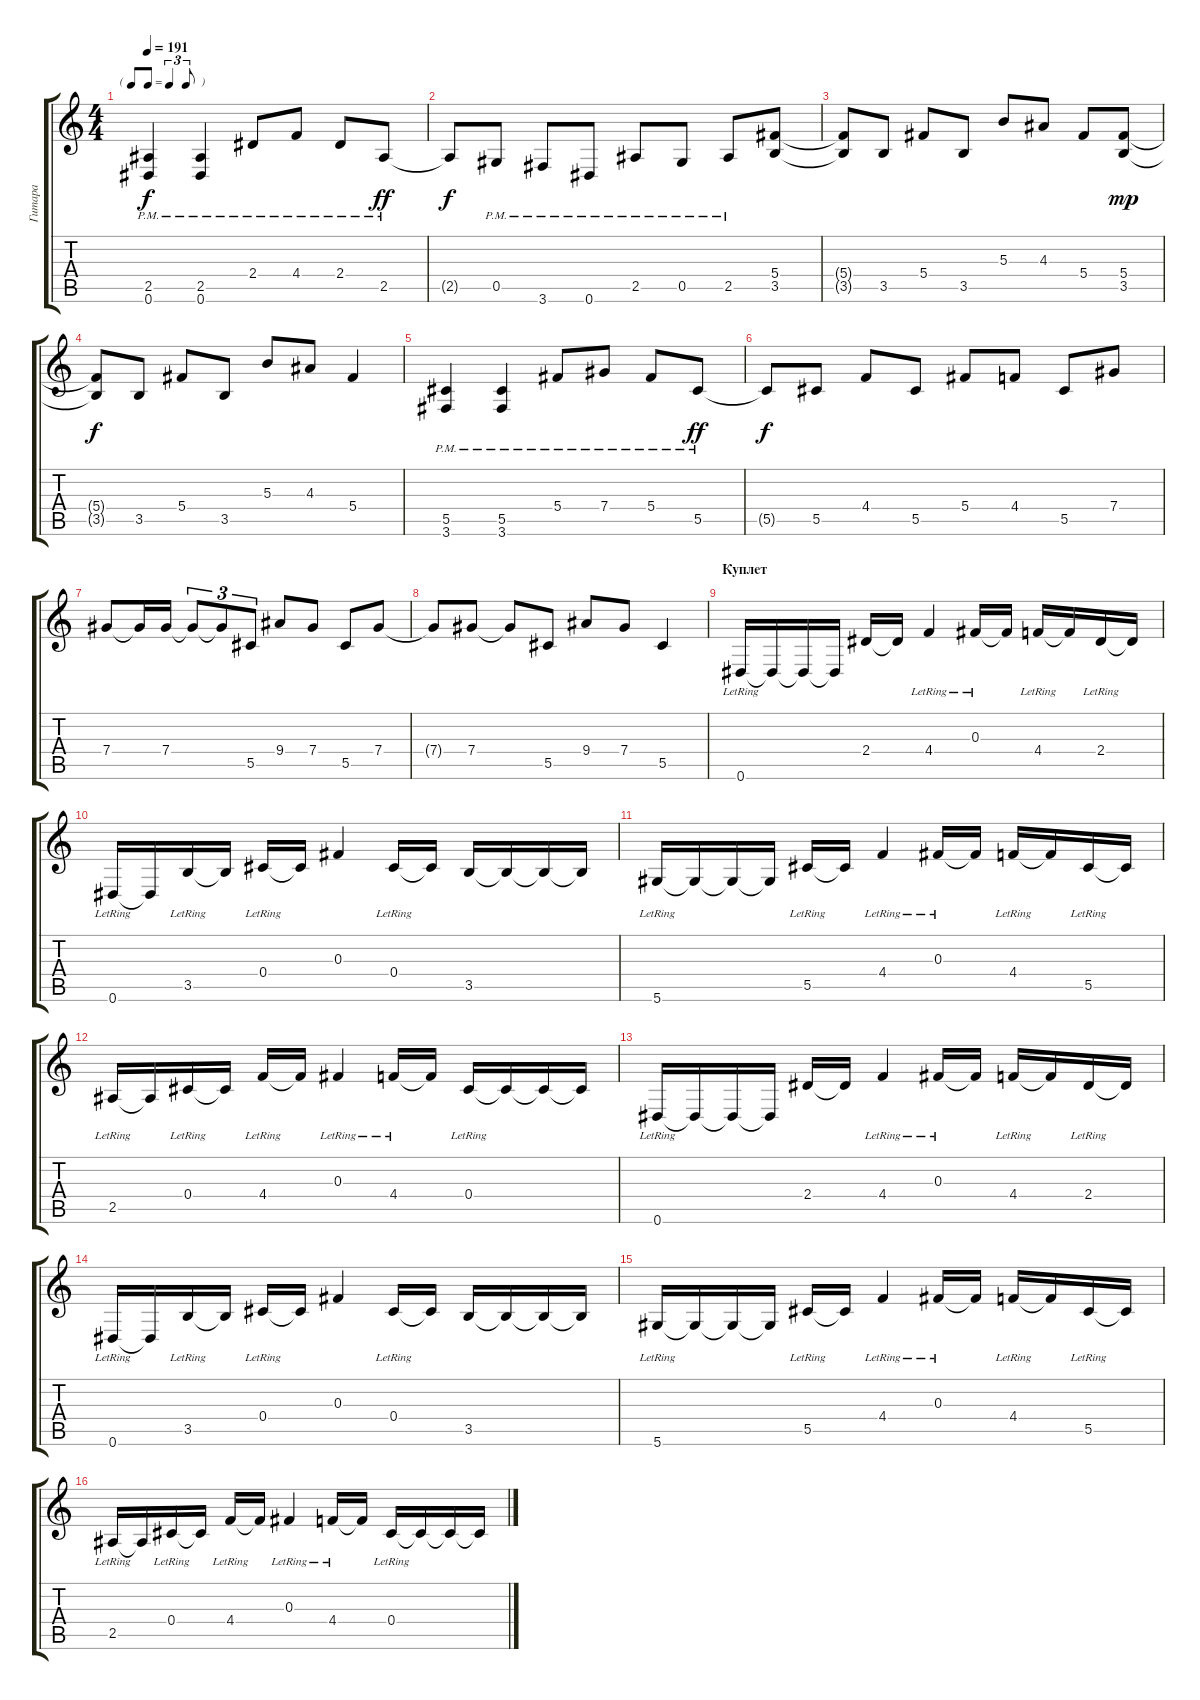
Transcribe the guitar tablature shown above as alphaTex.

\track ("Гитара" "Гитара") {instrument distortionguitar}
\staff {score tabs}
\tuning (Eb4 Bb3 Gb3 Db3 Ab2 Eb2) {hide}
\ts (4 4)
\tf triplet8th
\tempo 191
\clef g2
\ks c
(2.5{pm} 0.6{pm}).4{dy f} (2.5{pm} 0.6{pm}).4 2.4{pm}.8 4.4{pm}.8 2.4{pm}.8 2.5{pm}.8{dy ff} |
2.5{t}.8{dy f} 0.5{pm}.8 3.6{pm}.8 0.6{pm}.8 2.5{pm}.8 0.5{pm}.8 2.5{pm}.8 (5.4 3.5).8 |
(5.4{t} 3.5{t}).8 3.5.8 5.4.8 3.5.8 5.3.8 4.3.8 5.4.8 (5.4 3.5).8{dy mp} |
(5.4{t} 3.5{t}).8{dy f} 3.5.8 5.4.8 3.5.8 5.3.8 4.3.8 5.4.4 |
(5.5{pm} 3.6{pm}).4 (5.5{pm} 3.6{pm}).4 5.4{pm}.8 7.4{pm}.8 5.4{pm}.8 5.5{pm}.8{dy ff} |
5.5{t}.8{dy f} 5.5.8 4.4.8 5.5.8 5.4.8 4.4.8 5.5.8 7.4.8 |
7.4.8 7.4{t}.16 7.4.16 7.4{t}.8{tu (3 2)} 7.4{t}.8{tu (3 2)} 5.5.8{tu (3 2)} 9.4.8 7.4.8 5.5.8 7.4.8 |
7.4{t}.8 7.4.8 7.4{t}.8 5.5.8 9.4.8 7.4.8 5.5.4 |
\section ("" "Куплет")
0.6{lr}.16{volume 10 instrument electricguitarclean} 0.6{t}.16 0.6{t}.16 0.6{t}.16 2.4.16 2.4{t}.16 4.4{lr}.4 0.3{lr}.16 0.3{t}.16 4.4{lr}.16 4.4{t}.16 2.4{lr}.16 2.4{t}.16 |
0.6{lr}.16 0.6{t}.16 3.5{lr}.16 3.5{t}.16 0.4{lr}.16 0.4{t}.16 0.3.4 0.4{lr}.16 0.4{t}.16 3.5.16 3.5{t}.16 3.5{t}.16 3.5{t}.16 |
5.6{lr}.16 5.6{t}.16 5.6{t}.16 5.6{t}.16 5.5{lr}.16 5.5{t}.16 4.4{lr}.4 0.3{lr}.16 0.3{t}.16 4.4{lr}.16 4.4{t}.16 5.5{lr}.16 5.5{t}.16 |
2.5{lr}.16 2.5{t}.16 0.4{lr}.16 0.4{t}.16 4.4{lr}.16 4.4{t}.16 0.3{lr}.4 4.4{lr}.16 4.4{t}.16 0.4{lr}.16 0.4{t}.16 0.4{t}.16 0.4{t}.16 |
0.6{lr}.16 0.6{t}.16 0.6{t}.16 0.6{t}.16 2.4.16 2.4{t}.16 4.4{lr}.4 0.3{lr}.16 0.3{t}.16 4.4{lr}.16 4.4{t}.16 2.4{lr}.16 2.4{t}.16 |
0.6{lr}.16 0.6{t}.16 3.5{lr}.16 3.5{t}.16 0.4{lr}.16 0.4{t}.16 0.3.4 0.4{lr}.16 0.4{t}.16 3.5.16 3.5{t}.16 3.5{t}.16 3.5{t}.16 |
5.6{lr}.16 5.6{t}.16 5.6{t}.16 5.6{t}.16 5.5{lr}.16 5.5{t}.16 4.4{lr}.4 0.3{lr}.16 0.3{t}.16 4.4{lr}.16 4.4{t}.16 5.5{lr}.16 5.5{t}.16 |
2.5{lr}.16 2.5{t}.16 0.4{lr}.16 0.4{t}.16 4.4{lr}.16 4.4{t}.16 0.3{lr}.4 4.4{lr}.16 4.4{t}.16 0.4{lr}.16 0.4{t}.16 0.4{t}.16 0.4{t}.16
